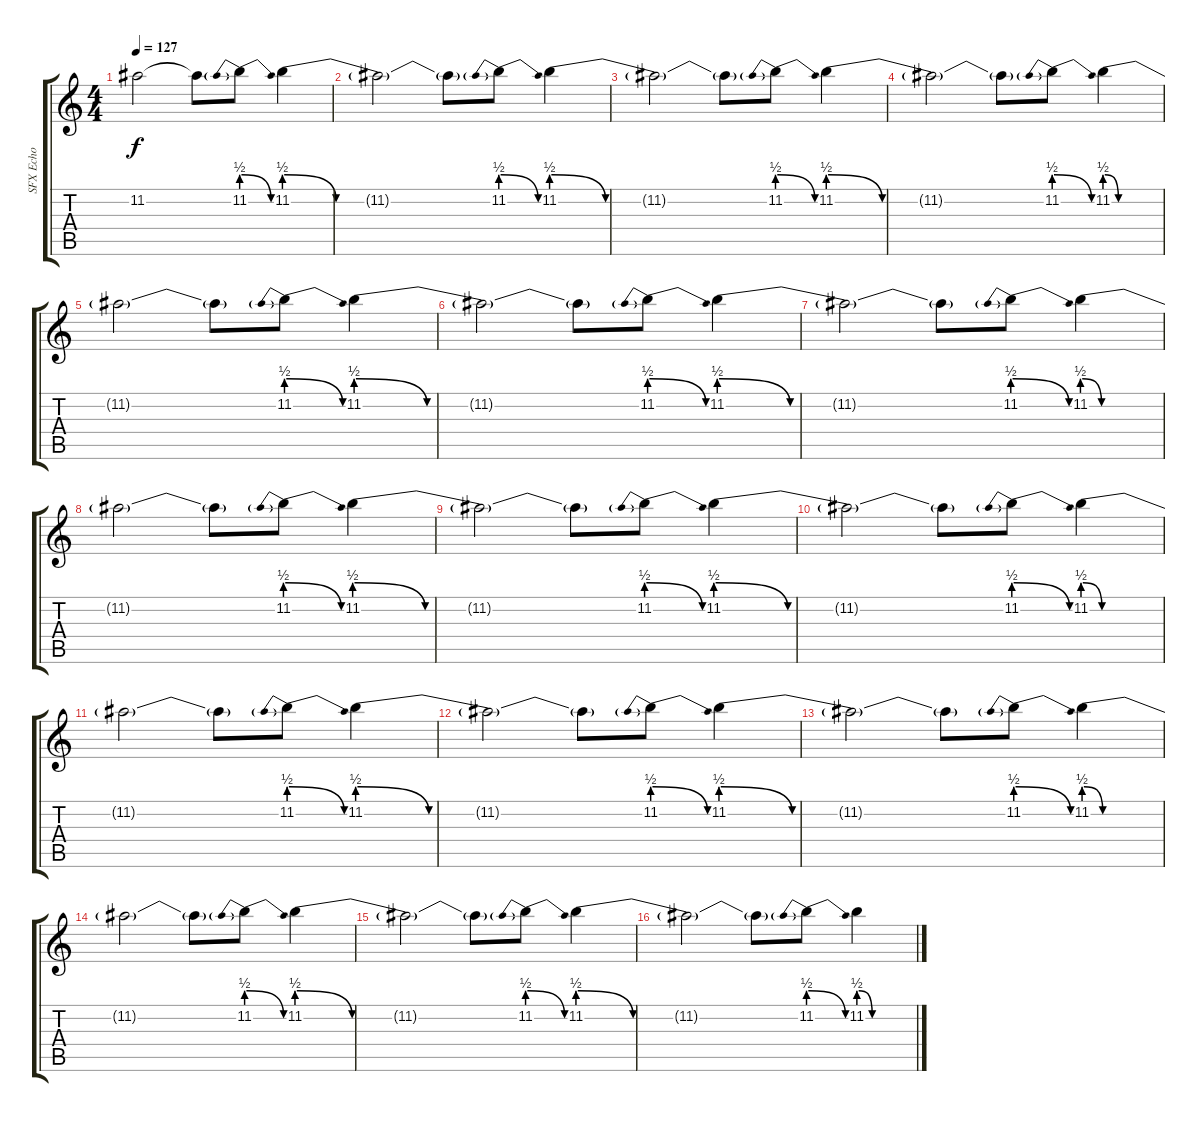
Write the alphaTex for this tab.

\track ("SFX Echo" "SFX Echo") {instrument overdrivenguitar}
\staff {score tabs}
\tuning (E4 B3 G3 D3 A2 E2) {hide}
\ts (4 4)
\tempo 127
\clef g2
\ks c
11.2{t}.2{dy f} 11.2{t}.8 11.2{be (prebendrelease 0 2 60 0)}.8 11.2{be (custom 0 2 15 0 30 0 45 0 60 0)}.4 |
11.2{t}.2 11.2{t}.8 11.2{be (prebendrelease 0 2 60 0)}.8 11.2{be (custom 0 2 15 0 30 0 45 0 60 0)}.4 |
11.2{t}.2 11.2{t}.8 11.2{be (prebendrelease 0 2 60 0)}.8 11.2{be (custom 0 2 15 0 30 0 45 0 60 0)}.4 |
11.2{t}.2 11.2{t}.8 11.2{be (prebendrelease 0 2 60 0)}.8 11.2{be (custom 0 2 15 0 30 0 45 0 60 0)}.4 |
11.2{t}.2 11.2{t}.8 11.2{be (prebendrelease 0 2 60 0)}.8 11.2{be (custom 0 2 15 0 30 0 45 0 60 0)}.4 |
11.2{t}.2 11.2{t}.8 11.2{be (prebendrelease 0 2 60 0)}.8 11.2{be (custom 0 2 15 0 30 0 45 0 60 0)}.4 |
11.2{t}.2 11.2{t}.8 11.2{be (prebendrelease 0 2 60 0)}.8 11.2{be (custom 0 2 15 0 30 0 45 0 60 0)}.4 |
11.2{t}.2 11.2{t}.8 11.2{be (prebendrelease 0 2 60 0)}.8 11.2{be (custom 0 2 15 0 30 0 45 0 60 0)}.4 |
11.2{t}.2 11.2{t}.8 11.2{be (prebendrelease 0 2 60 0)}.8 11.2{be (custom 0 2 15 0 30 0 45 0 60 0)}.4 |
11.2{t}.2 11.2{t}.8 11.2{be (prebendrelease 0 2 60 0)}.8 11.2{be (custom 0 2 15 0 30 0 45 0 60 0)}.4 |
11.2{t}.2 11.2{t}.8 11.2{be (prebendrelease 0 2 60 0)}.8 11.2{be (custom 0 2 15 0 30 0 45 0 60 0)}.4 |
11.2{t}.2 11.2{t}.8 11.2{be (prebendrelease 0 2 60 0)}.8 11.2{be (custom 0 2 15 0 30 0 45 0 60 0)}.4 |
11.2{t}.2 11.2{t}.8 11.2{be (prebendrelease 0 2 60 0)}.8 11.2{be (custom 0 2 15 0 30 0 45 0 60 0)}.4 |
11.2{t}.2 11.2{t}.8 11.2{be (prebendrelease 0 2 60 0)}.8 11.2{be (custom 0 2 15 0 30 0 45 0 60 0)}.4 |
11.2{t}.2 11.2{t}.8 11.2{be (prebendrelease 0 2 60 0)}.8 11.2{be (custom 0 2 15 0 30 0 45 0 60 0)}.4 |
11.2{t}.2 11.2{t}.8 11.2{be (prebendrelease 0 2 60 0)}.8 11.2{be (custom 0 2 15 0 30 0 45 0 60 0)}.4
